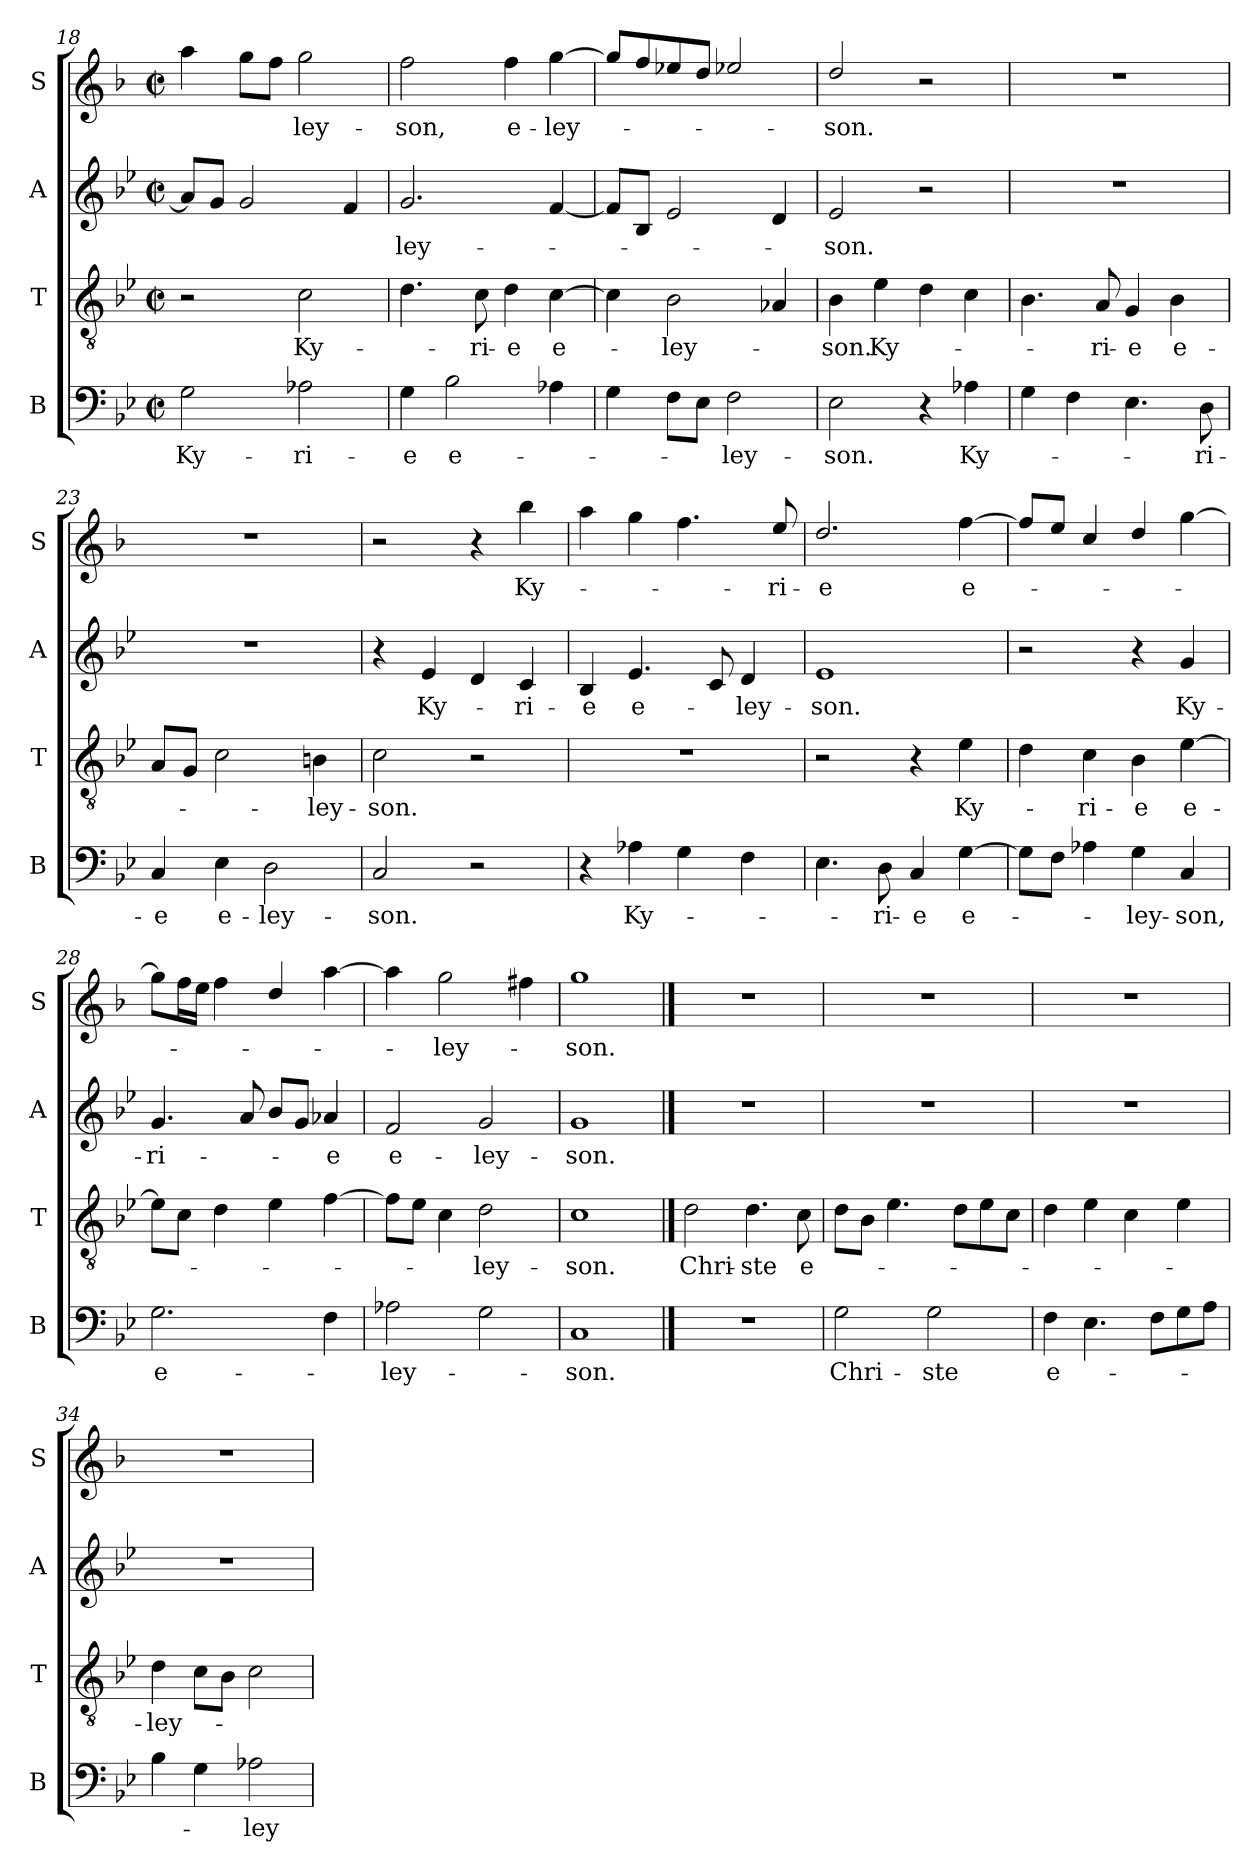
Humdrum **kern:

**kern	**text	**kern	**text	**kern	**text	**kern	**text
*part4	*part4	*part3	*part3	*part2	*part2	*part1	*part1
*staff4	*staff4	*staff3	*staff3	*staff2	*staff2	*staff1	*staff1
*I"B	*	*I"T	*	*I"A	*	*I"S	*
*I'B	*	*I'T	*	*I'A	*	*I'S	*
*clefF4	*	*clefGv2	*	*clefG2	*	*clefG2	*
*	*	*	*	*	*	*ITrd4c7	*
*k[b-e-]	*	*k[b-e-]	*	*k[b-e-]	*	*k[b-e-]	*
*B-:	*	*B-:	*	*B-:	*	*B-:	*
*M2/2	*	*M2/2	*	*M2/2	*	*M2/2	*
*met(c|)	*	*met(c|)	*	*met(c|)	*	*met(c|)	*
=18	=18	=18	=18	=18	=18	=18	=18
!	!LO:LY:b	!	!	!	!	!	!
2G\	Ky-	2r	.	8a-/L]	.	4dd\	.
.	.	.	.	8g/J	.	.	.
.	.	.	.	2g/	.	8cc\L	.
.	.	.	.	.	.	8b-\J	.
!	!LO:LY:b	!	!LO:LY:b	!	!	!	!LO:LY:b
2A-X\	-ri-	2c\	Ky-	.	.	2cc\	-ley-
.	.	.	.	4f/	.	.	.
!!LO:PB:g=z
=19	=19	=19	=19	=19	=19	=19	=19
!	!LO:LY:b	!	!	!	!LO:LY:b	!	!LO:LY:b
4G\	-e	4.d\	.	2.g/	-ley-	2b-\	-son,
!	!LO:LY:b	!	!	!	!	!	!
2B-\	e-	.	.	.	.	.	.
!	!	!	!LO:LY:b	!	!	!	!
.	.	8c\	-ri-	.	.	.	.
!	!	!	!LO:LY:b	!	!	!	!LO:LY:b
.	.	4d\	-e	.	.	4b-\	e-
!	!	!	!LO:LY:b	!	!	!	!LO:LY:b
4A-X\	.	[4c\	e-	[4f/	.	[4cc\	-ley-
=20	=20	=20	=20	=20	=20	=20	=20
4G\	.	4c\]	.	8f/L]	.	8cc/L]	.
.	.	.	.	8B-/J	.	8b-/	.
!	!	!	!LO:LY:b	!	!	!	!
8F\L	.	2B-\	-ley-	2e-/	.	8a-X/	.
8E-\J	.	.	.	.	.	8g/J	.
!	!LO:LY:b	!	!	!	!	!	!
2F\	-ley-	.	.	.	.	2a-X/	.
.	.	4A-X/	.	4d/	.	.	.
=21	=21	=21	=21	=21	=21	=21	=21
!	!LO:LY:b	!	!LO:LY:b	!	!LO:LY:b	!	!LO:LY:b
2E-\	-son.	4B-\	-son.	2e-/	-son.	2g/	-son.
!	!	!	!LO:LY:b	!	!	!	!
.	.	4e-\	Ky-	.	.	.	.
4r	.	4d\	.	2r	.	2r	.
!	!LO:LY:b	!	!	!	!	!	!
4A-X\	Ky-	4c\	.	.	.	.	.
=22	=22	=22	=22	=22	=22	=22	=22
4G\	.	4.B-\	.	1r	.	1r	.
4F\	.	.	.	.	.	.	.
!	!	!	!LO:LY:b	!	!	!	!
.	.	8A/	-ri-	.	.	.	.
!	!	!	!LO:LY:b	!	!	!	!
4.E-\	.	4G/	-e	.	.	.	.
!	!	!	!LO:LY:b	!	!	!	!
.	.	4B-\	e-	.	.	.	.
!	!LO:LY:b	!	!	!	!	!	!
8D\	-ri-	.	.	.	.	.	.
=23	=23	=23	=23	=23	=23	=23	=23
!	!LO:LY:b	!	!	!	!	!	!
4C/	-e	8A/L	.	1r	.	1r	.
.	.	8G/J	.	.	.	.	.
!	!LO:LY:b	!	!	!	!	!	!
4E-\	e-	2c\	.	.	.	.	.
!	!LO:LY:b	!	!	!	!	!	!
2D\	-ley-	.	.	.	.	.	.
!	!	!	!LO:LY:b	!	!	!	!
.	.	4Bn\	-ley-	.	.	.	.
=24	=24	=24	=24	=24	=24	=24	=24
!	!LO:LY:b	!	!LO:LY:b	!	!	!	!
2C/	-son.	2c\	-son.	4r	.	2r	.
!	!	!	!	!	!LO:LY:b	!	!
.	.	.	.	4e-/	Ky-	.	.
2r	.	2r	.	4d/	.	4r	.
!	!	!	!	!	!LO:LY:b	!	!LO:LY:b
.	.	.	.	4c/	-ri-	4ee-\	Ky-
!!LO:LB:g=z
=25	=25	=25	=25	=25	=25	=25	=25
!	!	!	!	!	!LO:LY:b	!	!
4r	.	1r	.	4B-/	-e	4dd\	.
!	!LO:LY:b	!	!	!	!LO:LY:b	!	!
4A-X\	Ky-	.	.	4.e-/	e-	4cc\	.
4G\	.	.	.	.	.	4.b-\	.
.	.	.	.	8c/	.	.	.
!	!	!	!	!	!LO:LY:b	!	!
4F\	.	.	.	4d/	-ley-	.	.
!	!	!	!	!	!	!	!LO:LY:b
.	.	.	.	.	.	8a/	-ri-
=26	=26	=26	=26	=26	=26	=26	=26
!	!	!	!	!	!LO:LY:b	!	!LO:LY:b
4.E-\	.	2r	.	1e-	-son.	2.g/	-e
!	!LO:LY:b	!	!	!	!	!	!
8D\	-ri-	.	.	.	.	.	.
!	!LO:LY:b	!	!	!	!	!	!
4C/	-e	4r	.	.	.	.	.
!	!LO:LY:b	!	!LO:LY:b	!	!	!	!LO:LY:b
[4G\	e-	4e-\	Ky-	.	.	[4b-\	e-
=27	=27	=27	=27	=27	=27	=27	=27
8G\L]	.	4d\	.	2r	.	8b-/L]	.
8F\J	.	.	.	.	.	8a/J	.
!	!	!	!LO:LY:b	!	!	!	!
4A-X\	.	4c\	-ri-	.	.	4f/	.
!	!LO:LY:b	!	!LO:LY:b	!	!	!	!
4G\	-ley-	4B-\	-e	4r	.	4g/	.
!	!LO:LY:b	!	!LO:LY:b	!	!LO:LY:b	!	!
4C/	-son,	[4e-\	e-	4g/	Ky-	[4cc\	.
=28	=28	=28	=28	=28	=28	=28	=28
!	!LO:LY:b	!	!	!	!LO:LY:b	!	!
2.G\	e-	8e-\L]	.	4.g/	-ri-	8cc\L]	.
.	.	8c\J	.	.	.	16b-\L	.
.	.	.	.	.	.	16a\JJ	.
.	.	4d\	.	.	.	4b-\	.
.	.	.	.	8a/	.	.	.
.	.	4e-\	.	8b-/L	.	4g/	.
.	.	.	.	8g/J	.	.	.
!	!	!	!	!	!LO:LY:b	!	!
4F\	.	[4f\	.	4a-X/	-e	[4dd\	.
=29	=29	=29	=29	=29	=29	=29	=29
!	!LO:LY:b	!	!	!	!LO:LY:b	!	!
2A-X\	-ley-	8f\L]	.	2f/	e-	4dd\]	.
.	.	8e-\J	.	.	.	.	.
!	!	!	!	!	!	!	!LO:LY:b
.	.	4c\	.	.	.	2cc\	-ley-
!	!	!	!LO:LY:b	!	!LO:LY:b	!	!
2G\	.	2d\	-ley-	2g/	-ley-	.	.
.	.	.	.	.	.	4bn\	.
=30	=30	=30	=30	=30	=30	=30	=30
!	!LO:LY:b	!	!LO:LY:b	!	!LO:LY:b	!	!LO:LY:b
1C	-son.	1c	-son.	1g	-son.	1cc	-son.
!!LO:LB:g=z
==31	==31	==31	==31	==31	==31	==31	==31
!	!	!	!LO:LY:b	!	!	!	!
1r	.	2d\	Chri-	1r	.	1r	.
!	!	!	!LO:LY:b	!	!	!	!
.	.	4.d\	-ste	.	.	.	.
!	!	!	!LO:LY:b	!	!	!	!
.	.	8c\	e-	.	.	.	.
=32	=32	=32	=32	=32	=32	=32	=32
!	!LO:LY:b	!	!	!	!	!	!
2G\	Chri-	8d\L	.	1r	.	1r	.
.	.	8B-\J	.	.	.	.	.
.	.	4.e-\	.	.	.	.	.
!	!LO:LY:b	!	!	!	!	!	!
2G\	-ste	.	.	.	.	.	.
.	.	8d\L	.	.	.	.	.
.	.	8e-\	.	.	.	.	.
.	.	8c\J	.	.	.	.	.
=33	=33	=33	=33	=33	=33	=33	=33
!	!LO:LY:b	!	!	!	!	!	!
4F\	e-	4d\	.	1r	.	1r	.
4.E-\	.	4e-\	.	.	.	.	.
.	.	4c\	.	.	.	.	.
8F\L	.	.	.	.	.	.	.
8G\	.	4e-\	.	.	.	.	.
8A\J	.	.	.	.	.	.	.
=34	=34	=34	=34	=34	=34	=34	=34
!	!	!	!LO:LY:b	!	!	!	!
4B-\	.	4d\	-ley-	1r	.	1r	.
4G\	.	8c\L	.	.	.	.	.
.	.	8B-\J	.	.	.	.	.
!	!LO:LY:b	!	!	!	!	!	!
2A-X\	-ley-	2c\	.	.	.	.	.
=	=	=	=	=	=	=	=
*-	*-	*-	*-	*-	*-	*-	*-
